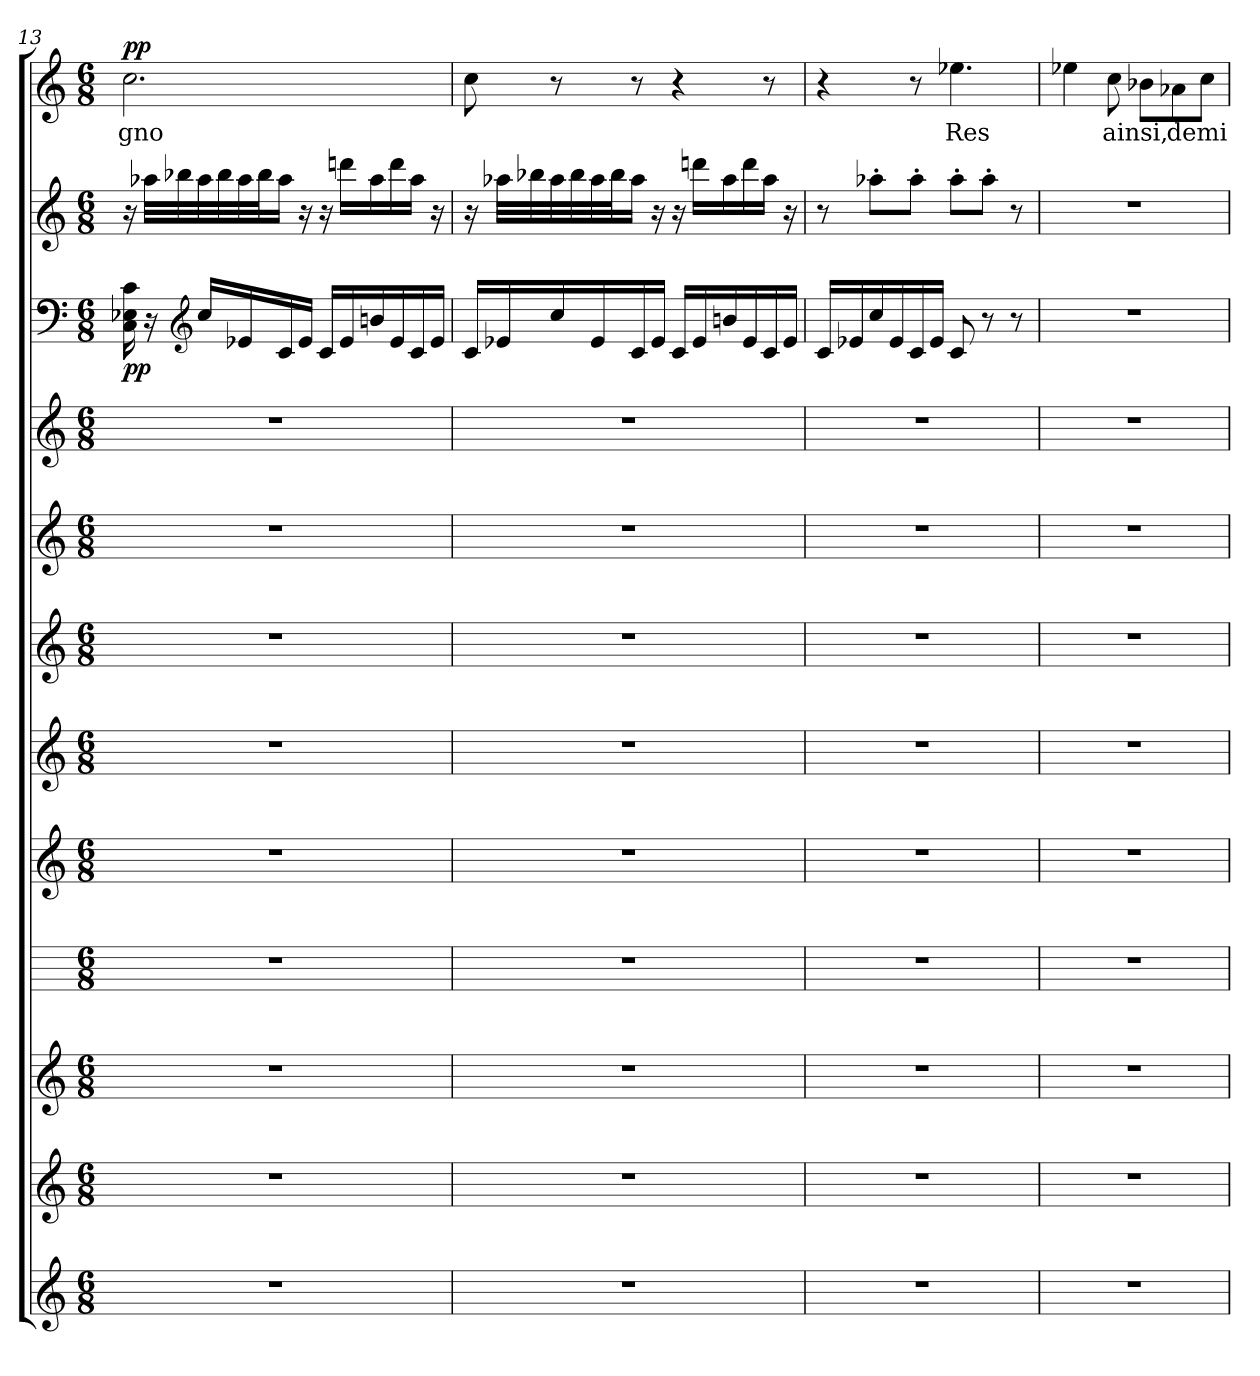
**kern	**kern	**kern	**kern	**kern	**kern	**kern	**kern	**kern	**kern	**dynam	**kern	**kern	**text	**dynam
*part12	*part11	*part10	*part9	*part8	*part7	*part6	*part5	*part4	*part3	*part3	*part2	*part1	*part1	*part1
*staff12	*staff11	*staff10	*staff9	*staff8	*staff7	*staff6	*staff5	*staff4	*staff3	*staff3	*staff2	*staff1	*staff1	*staff1
!!LO:PB:g=z
*clefG2	*clefG2	*clefG2	*	*clefG2	*clefG2	*clefG2	*clefG2	*clefG2	*clefF4	*	*clefG2	*clefG2	*	*
*k[]	*k[]	*k[]	*k[]	*k[]	*k[]	*k[]	*k[]	*k[]	*k[]	*	*k[]	*k[]	*	*
*C:	*C:	*C:	*C:	*C:	*C:	*C:	*C:	*C:	*C:	*	*C:	*C:	*	*
*M6/8	*M6/8	*M6/8	*M6/8	*M6/8	*M6/8	*M6/8	*M6/8	*M6/8	*M6/8	*	*M6/8	*M6/8	*	*
=13	=13	=13	=13	=13	=13	=13	=13	=13	=13	=13	=13	=13	=13	=13
2.r	2.r	2.r	2.r	2.r	2.r	2.r	2.r	2.r	16C\ 16E-\ 16c\	pp	16r	2.cc\	gno	pp
.	.	.	.	.	.	.	.	.	16r	.	32aa-\LLL	.	.	.
.	.	.	.	.	.	.	.	.	.	.	32bb-\	.	.	.
*	*	*	*	*	*	*	*	*	*clefG2	*	*	*	*	*
.	.	.	.	.	.	.	.	.	16cc/LL	.	32aa-\	.	.	.
.	.	.	.	.	.	.	.	.	.	.	32bb-\	.	.	.
.	.	.	.	.	.	.	.	.	16e-/	.	32aa-\	.	.	.
.	.	.	.	.	.	.	.	.	.	.	32bb-\J	.	.	.
.	.	.	.	.	.	.	.	.	16c/	.	16aa-\JJ	.	.	.
.	.	.	.	.	.	.	.	.	16e-/JJ	.	16r	.	.	.
.	.	.	.	.	.	.	.	.	16c/LL	.	16r	.	.	.
.	.	.	.	.	.	.	.	.	16e-/	.	16dddn\LL	.	.	.
.	.	.	.	.	.	.	.	.	16bn/	.	16aa-\	.	.	.
.	.	.	.	.	.	.	.	.	16e-/	.	16ddd\	.	.	.
.	.	.	.	.	.	.	.	.	16c/	.	16aa-\JJ	.	.	.
.	.	.	.	.	.	.	.	.	16e-/JJ	.	16r	.	.	.
=14	=14	=14	=14	=14	=14	=14	=14	=14	=14	=14	=14	=14	=14	=14
2.r	2.r	2.r	2.r	2.r	2.r	2.r	2.r	2.r	16c/LL	.	16r	8cc\	.	.
.	.	.	.	.	.	.	.	.	16e-/	.	32aa-\LLL	.	.	.
.	.	.	.	.	.	.	.	.	.	.	32bb-\	.	.	.
.	.	.	.	.	.	.	.	.	16cc/	.	32aa-\	8r	.	.
.	.	.	.	.	.	.	.	.	.	.	32bb-\	.	.	.
.	.	.	.	.	.	.	.	.	16e-/	.	32aa-\	.	.	.
.	.	.	.	.	.	.	.	.	.	.	32bb-\J	.	.	.
.	.	.	.	.	.	.	.	.	16c/	.	16aa-\JJ	8r	.	.
.	.	.	.	.	.	.	.	.	16e-/JJ	.	16r	.	.	.
.	.	.	.	.	.	.	.	.	16c/LL	.	16r	4r	.	.
.	.	.	.	.	.	.	.	.	16e-/	.	16dddn\LL	.	.	.
.	.	.	.	.	.	.	.	.	16bn/	.	16aa-\	.	.	.
.	.	.	.	.	.	.	.	.	16e-/	.	16ddd\	.	.	.
.	.	.	.	.	.	.	.	.	16c/	.	16aa-\JJ	8r	.	.
.	.	.	.	.	.	.	.	.	16e-/JJ	.	16r	.	.	.
=15	=15	=15	=15	=15	=15	=15	=15	=15	=15	=15	=15	=15	=15	=15
2.r	2.r	2.r	2.r	2.r	2.r	2.r	2.r	2.r	16c/LL	.	8r	4r	.	.
.	.	.	.	.	.	.	.	.	16e-/	.	.	.	.	.
.	.	.	.	.	.	.	.	.	16cc/	.	8aa-'\L	.	.	.
.	.	.	.	.	.	.	.	.	16e-/	.	.	.	.	.
.	.	.	.	.	.	.	.	.	16c/	.	8aa-'\J	8r	.	.
.	.	.	.	.	.	.	.	.	16e-/JJ	.	.	.	.	.
.	.	.	.	.	.	.	.	.	8c/	.	8aa-'\L	4.ee-\	Res	dolce
.	.	.	.	.	.	.	.	.	8r	.	8aa-'\J	.	.	.
.	.	.	.	.	.	.	.	.	8r	.	8r	.	.	.
!!LO:LB:g=z
=16	=16	=16	=16	=16	=16	=16	=16	=16	=16	=16	=16	=16	=16	=16
2.r	2.r	2.r	2.r	2.r	2.r	2.r	2.r	2.r	2.r	.	2.r	4ee-\	.	.
.	.	.	.	.	.	.	.	.	.	.	.	8cc\	ainsi,	.
.	.	.	.	.	.	.	.	.	.	.	.	8b-\L	.	.
.	.	.	.	.	.	.	.	.	.	.	.	8a-\	demi-	.
.	.	.	.	.	.	.	.	.	.	.	.	8cc\J	.	.
=	=	=	=	=	=	=	=	=	=	=	=	=	=	=
*-	*-	*-	*-	*-	*-	*-	*-	*-	*-	*-	*-	*-	*-	*-
